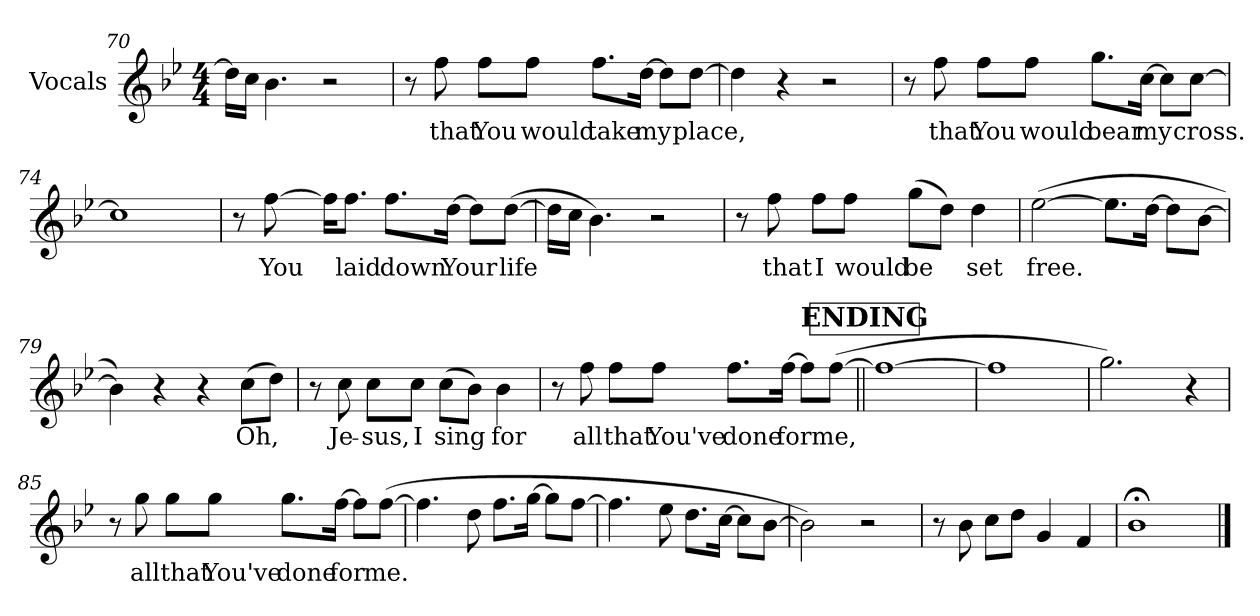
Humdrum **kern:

**kern	**text
*part1	*part1
*staff1	*staff1
*I"Vocals	*
*clefG2	*
*k[b-e-]	*
*B-:	*
*M4/4	*
=70	=70
16dd\LL]	.
16cc\JJ	.
4.b-\	.
2r	.
=71	=71
8r	.
!	!LO:LY:b
8ff\	that
!	!LO:LY:b
8ff\L	You
!	!LO:LY:b
8ff\J	would
!	!LO:LY:b
8.ff\L	take
!	!LO:LY:b
[16dd\Jk	my
8dd\L]	.
!	!LO:LY:b
[8dd\J	place,
!!LO:LB:g=z
=72	=72
4dd\]	.
4r	.
2r	.
=73	=73
8r	.
!	!LO:LY:b
8ff\	that
!	!LO:LY:b
8ff\L	You
!	!LO:LY:b
8ff\J	would
!	!LO:LY:b
8.gg\L	bear
!	!LO:LY:b
[16cc\Jk	my
8cc\L]	.
!	!LO:LY:b
[8cc\J	cross.
=74	=74
1cc]	.
=75	=75
8r	.
!	!LO:LY:b
[8ff\	You
16ff\KL]	.
!	!LO:LY:b
8.ff\J	laid
!	!LO:LY:b
8.ff\L	down
!	!LO:LY:b
[16dd\Jk	Your
8dd\L]	.
!	!LO:LY:b
(>[8dd\J	life
!!LO:LB:g=z
=76	=76
16dd\LL]	.
16cc\JJ	.
4.b-\)	.
2r	.
=77	=77
8r	.
!	!LO:LY:b
8ff\	that
!	!LO:LY:b
8ff\L	I
!	!LO:LY:b
8ff\J	would
!	!LO:LY:b
(>8gg\L	be
8dd\J)	.
!	!LO:LY:b
4dd\	set
=78	=78
!	!LO:LY:b
(>[2ee-\	free.
8.ee-\L]	.
[16dd\Jk	.
8dd\L]	.
[8b-\J	.
=79	=79
4b-\])	.
4r	.
4r	.
!	!LO:LY:b
(>8cc\L	Oh,
8dd\J)	.
!!LO:LB:g=z
=80	=80
8r	.
!	!LO:LY:b
8cc\	Je-
!	!LO:LY:b
8cc\L	-sus,
!	!LO:LY:b
8cc\J	I
!	!LO:LY:b
(>8cc\L	sing
8b-\J)	.
!	!LO:LY:b
4b-\	for
=81	=81
8r	.
!	!LO:LY:b
8ff\	all
!	!LO:LY:b
8ff\L	that
!	!LO:LY:b
8ff\J	You've
!	!LO:LY:b
8.ff\L	done
!	!LO:LY:b
[16ff\Jk	for
8ff\L]	.
!	!LO:LY:b
(>[8ff\J	me,
!!LO:REH:place=s1:a:B:t=ENDING
=82||	=82||
1ff_	.
=83	=83
1ff]	.
!!LO:PB:g=z
=84	=84
2.gg\)	.
4r	.
=85	=85
8r	.
!	!LO:LY:b
8gg\	all
!	!LO:LY:b
8gg\L	that
!	!LO:LY:b
8gg\J	You've
!	!LO:LY:b
8.gg\L	done
!	!LO:LY:b
[16ff\Jk	for
8ff\L]	.
!	!LO:LY:b
(>[8ff\J	me.
=86	=86
4.ff\]	.
8dd\	.
8.ff\L	.
[16gg\Jk	.
8gg\L]	.
[8ff\J	.
=87	=87
4.ff\]	.
8ee-\	.
8.dd\L	.
[16cc\Jk	.
8cc\L]	.
[8b-\J	.
!!LO:LB:g=z
=88	=88
2b-\])	.
2r	.
=89	=89
8r	.
8b-!\	.
8cc!\L	.
8dd!\J	.
4g!/	.
4f!/	.
=90	=90
1b-;<!	.
==	==
*-	*-
